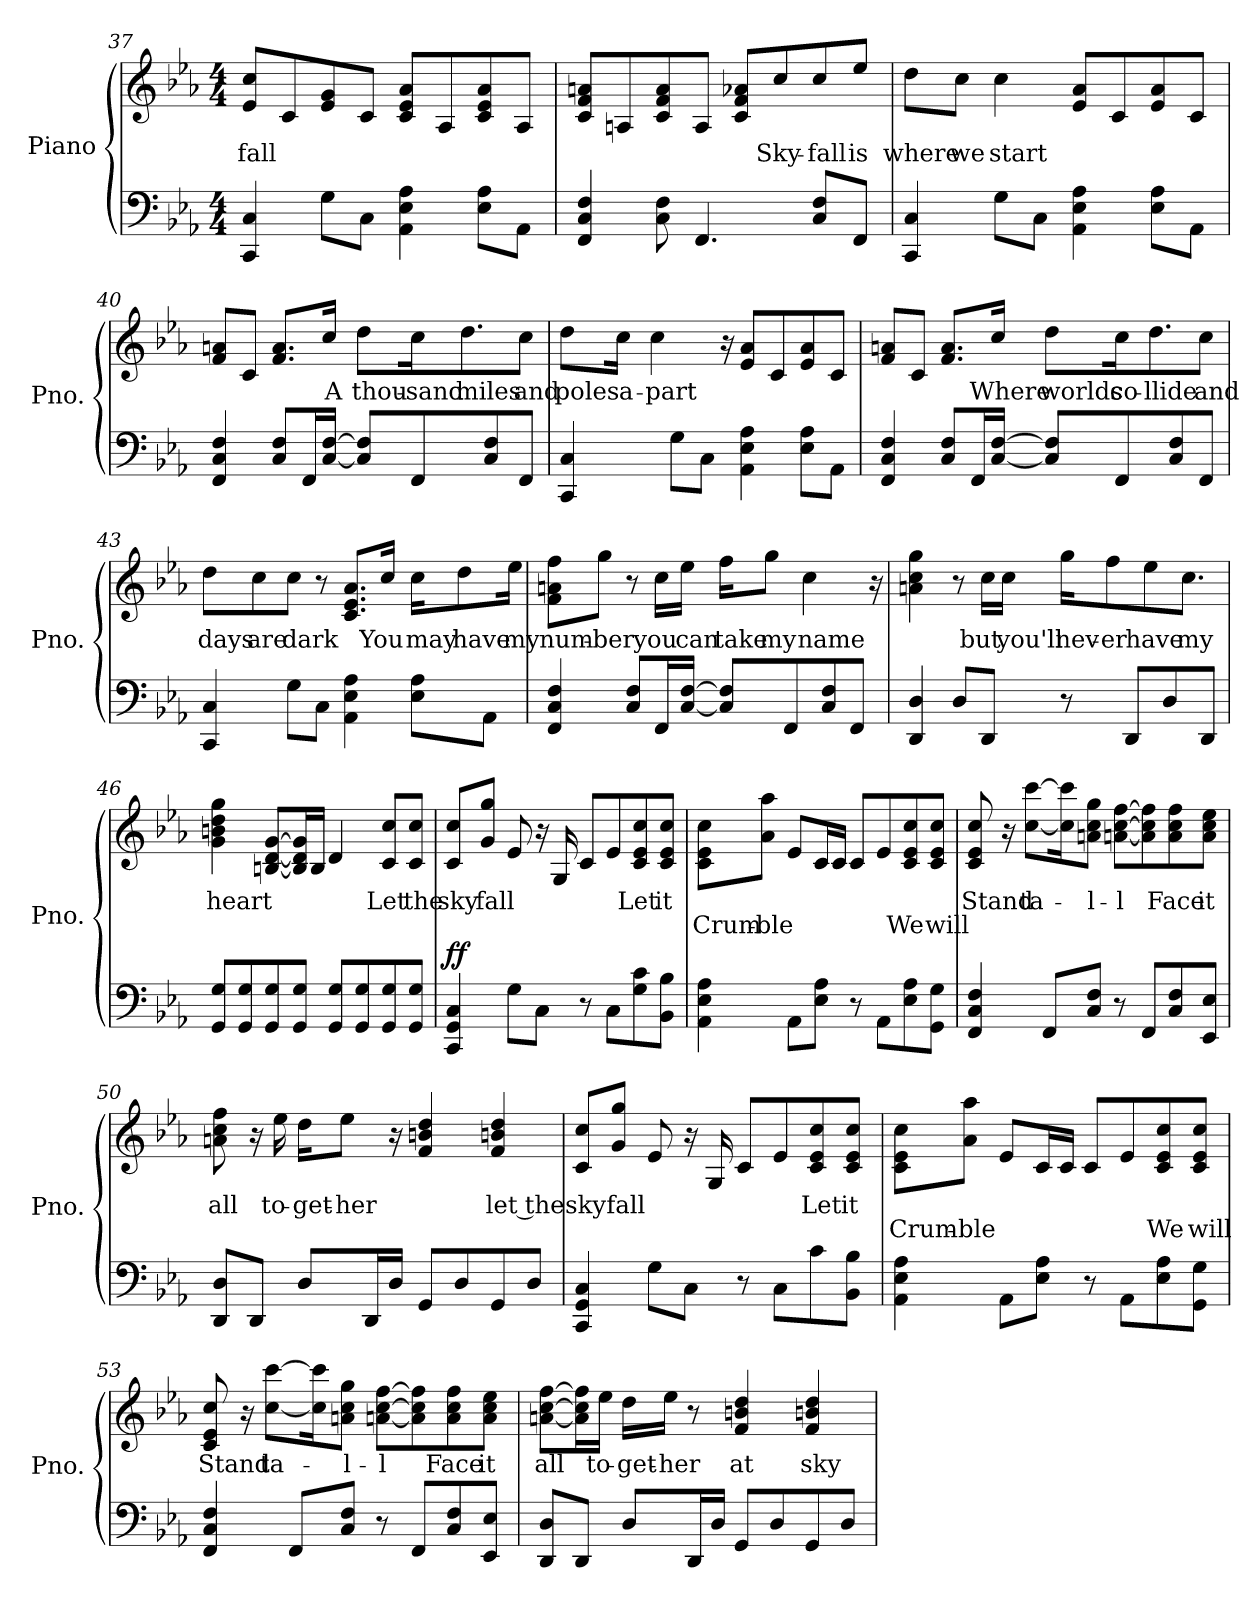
**kern	**kern	**text	**text	**dynam
*part1	*part1	*part1	*part1	*part1
*staff2	*staff1	*staff1	*staff1	*staff1/2
*I"Piano	*	*	*	*
*I'Pno.	*	*	*	*
*clefF4	*clefG2	*	*	*
*k[b-e-a-]	*k[b-e-a-]	*	*	*
*M4/4	*M4/4	*	*	*
=37	=37	=37	=37	=37
4CC/ 4C/	8e-/ 8cc/L	-fall	.	.
.	8c/	.	.	.
8G\L	8e-/ 8g/	.	.	.
8C\J	8c/J	.	.	.
4AA-\ 4E-\ 4A-\	8c/ 8e-/ 8a-/L	.	.	.
.	8A-/	.	.	.
8E-\ 8A-\L	8c/ 8e-/ 8a-/	.	.	.
8AA-\J	8A-/J	.	.	.
=38	=38	=38	=38	=38
4FF/ 4C/ 4F/	8c/ 8f/ 8an/L	.	.	.
.	8An/	.	.	.
8C\ 8F\	8c/ 8f/ 8a/	.	.	.
4.FF/	8A/J	.	.	.
.	8c/ 8f/ 8a-X/L	.	.	.
.	8cc/	Sky-	.	.
8C/ 8F/L	8cc/	-fall	.	.
8FF/J	8ee-/J	is	.	.
!!LO:PB:g=z
=39	=39	=39	=39	=39
4CC/ 4C/	8dd\L	where	.	.
.	8cc\J	we	.	.
8G\L	4cc\	start	.	.
8C\J	.	.	.	.
4AA-\ 4E-\ 4A-\	8e-/ 8a-/L	.	.	.
.	8c/	.	.	.
8E-\ 8A-\L	8e-/ 8a-/	.	.	.
8AA-\J	8c/J	.	.	.
=40	=40	=40	=40	=40
4FF/ 4C/ 4F/	8f/ 8an/L	.	.	.
.	8c/J	.	.	.
8C/ 8F/L	8.f/ 8.a/L	.	.	.
16FF/L	.	.	.	.
[16C/ [16F/JJ	16cc/Jk	A	.	.
8C/] 8F/]L	8dd\L	thou-	.	.
8FF/	16cc\K	-sand	.	.
.	8.dd\	miles	.	.
8C/ 8F/	.	.	.	.
8FF/J	8cc\J	and	.	.
=41	=41	=41	=41	=41
4CC/ 4C/	8dd\L	poles	.	.
.	16cc\Jk	a-	.	.
.	4cc\	-part	.	.
8G\L	.	.	.	.
8C\J	.	.	.	.
.	16r	.	.	.
4AA-\ 4E-\ 4A-\	8e-/ 8a-/L	.	.	.
.	8c/	.	.	.
8E-\ 8A-\L	8e-/ 8a-/	.	.	.
8AA-\J	8c/J	.	.	.
!!LO:LB:g=z
=42	=42	=42	=42	=42
4FF/ 4C/ 4F/	8f/ 8an/L	.	.	.
.	8c/J	.	.	.
8C/ 8F/L	8.f/ 8.a/L	.	.	.
16FF/L	.	.	.	.
[16C/ [16F/JJ	16cc/Jk	Where	.	.
8C/] 8F/]L	8dd\L	worlds	.	.
8FF/	16cc\K	co-	.	.
.	8.dd\	llide	.	.
8C/ 8F/	.	.	.	.
8FF/J	8cc\J	and	.	.
=43	=43	=43	=43	=43
4CC/ 4C/	8dd\L	days	.	.
.	8cc\	are	.	.
8G\L	8cc\J	dark	.	.
8C\J	8r	.	.	.
4AA-\ 4E-\ 4A-\	8.c/ 8.e-/ 8.a-/L	.	.	.
.	16cc/Jk	You	.	.
8E-\ 8A-\L	16cc\KL	may	.	.
.	8dd\	have	.	.
8AA-\J	.	.	.	.
.	16ee-\Jk	my	.	.
!!LO:LB:g=z
=44	=44	=44	=44	=44
4FF/ 4C/ 4F/	8f\ 8an\ 8ff\L	num-	.	.
.	8gg\J	-ber	.	.
8C/ 8F/L	8r	.	.	.
16FF/L	16cc\LL	you	.	.
[16C/ [16F/JJ	16ee-\JJ	can	.	.
8C/] 8F/]L	16ff\KL	take	.	.
.	8gg\J	my	.	.
8FF/	.	.	.	.
.	4cc\	name	.	.
8C/ 8F/	.	.	.	.
8FF/J	.	.	.	.
.	16r	.	.	.
=45	=45	=45	=45	=45
4DD/ 4D/	4an\ 4cc\ 4gg\	.	.	.
8D/L	8r	.	.	.
8DD/J	16cc\LL	but	.	.
.	16cc\JJ	you'll	.	.
8r	16gg\KL	nev-	.	.
.	8ff\	-er	.	.
8DD/L	.	.	.	.
.	8ee-\	have	.	.
8D/	.	.	.	.
.	8.cc\J	my	.	.
8DD/J	.	.	.	.
=46	=46	=46	=46	=46
8GG/ 8G/L	4g\ 4bn\ 4dd\ 4gg\	heart	.	.
8GG/ 8G/	.	.	.	.
8GG/ 8G/	[8Bn/ [8d/ [8g/L	.	.	.
8GG/ 8G/J	16B/] 16d/] 16g/]L	.	.	.
.	16B/JJ	.	.	.
8GG/ 8G/L	4d/	.	.	.
8GG/ 8G/	.	.	.	.
8GG/ 8G/	8c/ 8cc/L	Let	.	.
8GG/ 8G/J	8c/ 8cc/J	the	.	.
!!LO:LB:g=z
=47	=47	=47	=47	=47
!	!	!	!	!LO:DY:a=2
4CC/ 4GG/ 4C/	8c/ 8cc/L	sky	.	ff
.	8g/ 8gg/J	fall	.	.
8G\L	8e-/	.	.	.
8C\J	16r	.	.	.
.	16G/	.	.	.
8r	8c/L	.	.	.
8C\L	8e-/	.	.	.
8G\ 8c\	8c/ 8e-/ 8cc/	Let	.	.
8BB-\ 8B-\J	8c/ 8e-/ 8cc/J	it	.	.
=48	=48	=48	=48	=48
4AA-\ 4E-\ 4A-\	8c\ 8e-\ 8cc\L	.	Crum-	.
.	8a-\ 8aa-\J	.	-ble	.
8AA-\L	8e-/L	.	.	.
8E-\ 8A-\J	16c/L	.	.	.
.	16c/JJ	.	.	.
8r	8c/L	.	.	.
8AA-\L	8e-/	.	.	.
8E-\ 8A-\	8c/ 8e-/ 8cc/	.	We	.
8GG\ 8G\J	8c/ 8e-/ 8cc/J	.	will	.
=49	=49	=49	=49	=49
4FF/ 4C/ 4F/	8c/ 8e-/ 8cc/	Stand	.	.
.	16r	.	.	.
.	[8cc\ [8ccc\L	ta-	.	.
8FF/L	.	.	.	.
.	16cc\] 16ccc\]K	.	.	.
8C/ 8F/J	8an\ 8cc\ 8gg\J	l-	.	.
8r	[8an\ [8cc\ [8ff\L	-l	.	.
8FF/L	8a\] 8cc\] 8ff\]	.	.	.
8C/ 8F/	8a\ 8cc\ 8ff\	Face	.	.
8EE-/ 8E-/J	8a\ 8cc\ 8ee-\J	it	.	.
!!LO:LB:g=z
=50	=50	=50	=50	=50
8DD/ 8D/L	8an\ 8cc\ 8ff\	all	.	.
8DD/J	16r	.	.	.
.	16ee-\	to-	.	.
8D/L	16dd\KL	-get-	.	.
.	8ee-\J	-her	.	.
16DD/L	.	.	.	.
16D/JJ	16r	.	.	.
8GG/L	4f/ 4bn/ 4dd/	.	.	.
8D/	.	.	.	.
8GG/	4f/ 4bn/ 4dd/	let the	.	.
8D/J	.	.	.	.
=51	=51	=51	=51	=51
4CC/ 4GG/ 4C/	8c/ 8cc/L	sky	.	.
.	8g/ 8gg/J	fall	.	.
8G\L	8e-/	.	.	.
8C\J	16r	.	.	.
.	16G/	.	.	.
8r	8c/L	.	.	.
8C\L	8e-/	.	.	.
8c\	8c/ 8e-/ 8cc/	Let	.	.
8BB-\ 8B-\J	8c/ 8e-/ 8cc/J	it	.	.
=52	=52	=52	=52	=52
4AA-\ 4E-\ 4A-\	8c\ 8e-\ 8cc\L	.	Crum-	.
.	8a-\ 8aa-\J	.	-ble	.
8AA-\L	8e-/L	.	.	.
8E-\ 8A-\J	16c/L	.	.	.
.	16c/JJ	.	.	.
8r	8c/L	.	.	.
8AA-\L	8e-/	.	.	.
8E-\ 8A-\	8c/ 8e-/ 8cc/	.	We	.
8GG\ 8G\J	8c/ 8e-/ 8cc/J	.	will	.
!!LO:PB:g=z
=53	=53	=53	=53	=53
4FF/ 4C/ 4F/	8c/ 8e-/ 8cc/	Stand	.	.
.	16r	.	.	.
.	[8cc\ [8ccc\L	ta-	.	.
8FF/L	.	.	.	.
.	16cc\] 16ccc\]K	.	.	.
8C/ 8F/J	8an\ 8cc\ 8gg\J	-l-	.	.
8r	[8an\ [8cc\ [8ff\L	-l	.	.
8FF/L	8a\] 8cc\] 8ff\]	.	.	.
8C/ 8F/	8a\ 8cc\ 8ff\	Face	.	.
8EE-/ 8E-/J	8a\ 8cc\ 8ee-\J	it	.	.
=54	=54	=54	=54	=54
8DD/ 8D/L	[8an\ [8cc\ [8ff\L	all	.	.
8DD/J	16a\] 16cc\] 16ff\]L	.	.	.
.	16ee-\JJ	to-	.	.
8D/L	16dd\LL	-get-	.	.
.	16ee-\JJ	-her	.	.
16DD/L	8r	.	.	.
16D/JJ	.	.	.	.
8GG/L	4f/ 4bn/ 4dd/	at	.	.
8D/	.	.	.	.
8GG/	4f/ 4bn/ 4dd/	sky-	.	.
8D/J	.	.	.	.
=	=	=	=	=
*-	*-	*-	*-	*-
